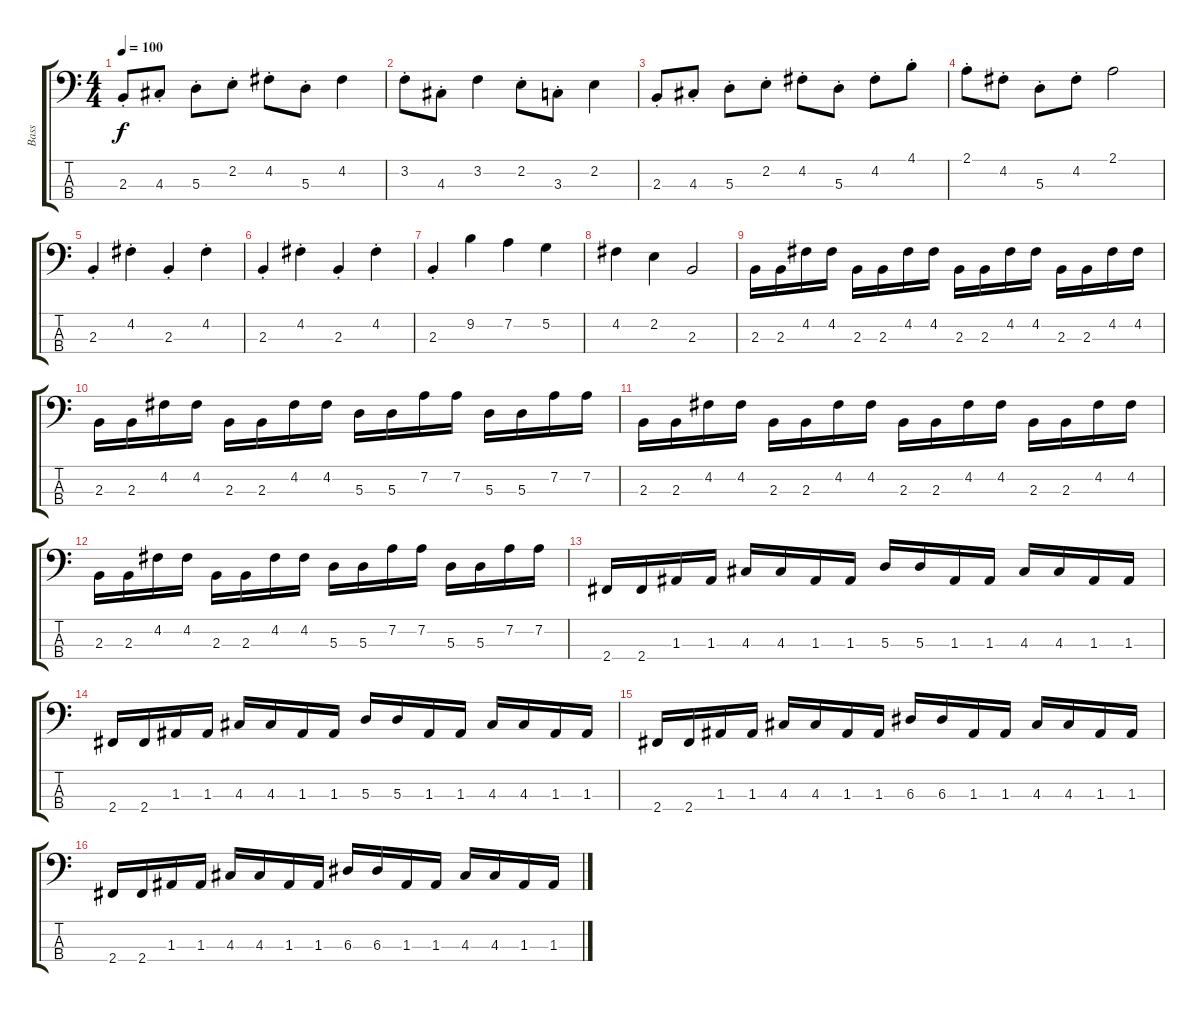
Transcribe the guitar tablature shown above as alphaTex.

\track ("Bass" "Bass") {instrument electricbassfinger}
\staff {score tabs}
\tuning (G2 D2 A1 E1) {hide}
\ts (4 4)
\tempo 100
\clef f4
\ks c
2.3{st}.8{dy f} 4.3{st}.8 5.3{st}.8 2.2{st}.8 4.2{st}.8 5.3{st}.8 4.2.4 |
3.2{st}.8 4.3{st}.8 3.2.4 2.2{st}.8 3.3{st}.8 2.2.4 |
2.3{st}.8 4.3{st}.8 5.3{st}.8 2.2{st}.8 4.2{st}.8 5.3{st}.8 4.2{st}.8 4.1{st}.8 |
2.1{st}.8 4.2{st}.8 5.3{st}.8 4.2{st}.8 2.1.2 |
2.3{st}.4 4.2{st}.4 2.3{st}.4 4.2{st}.4 |
2.3{st}.4 4.2{st}.4 2.3{st}.4 4.2{st}.4 |
2.3{st}.4 9.2.4 7.2.4 5.2.4 |
4.2.4 2.2.4 2.3.2 |
2.3.16 2.3.16 4.2.16 4.2.16 2.3.16 2.3.16 4.2.16 4.2.16 2.3.16 2.3.16 4.2.16 4.2.16 2.3.16 2.3.16 4.2.16 4.2.16 |
2.3.16 2.3.16 4.2.16 4.2.16 2.3.16 2.3.16 4.2.16 4.2.16 5.3.16 5.3.16 7.2.16 7.2.16 5.3.16 5.3.16 7.2.16 7.2.16 |
2.3.16 2.3.16 4.2.16 4.2.16 2.3.16 2.3.16 4.2.16 4.2.16 2.3.16 2.3.16 4.2.16 4.2.16 2.3.16 2.3.16 4.2.16 4.2.16 |
2.3.16 2.3.16 4.2.16 4.2.16 2.3.16 2.3.16 4.2.16 4.2.16 5.3.16 5.3.16 7.2.16 7.2.16 5.3.16 5.3.16 7.2.16 7.2.16 |
2.4.16 2.4.16 1.3.16 1.3.16 4.3.16 4.3.16 1.3.16 1.3.16 5.3.16 5.3.16 1.3.16 1.3.16 4.3.16 4.3.16 1.3.16 1.3.16 |
2.4.16 2.4.16 1.3.16 1.3.16 4.3.16 4.3.16 1.3.16 1.3.16 5.3.16 5.3.16 1.3.16 1.3.16 4.3.16 4.3.16 1.3.16 1.3.16 |
2.4.16 2.4.16 1.3.16 1.3.16 4.3.16 4.3.16 1.3.16 1.3.16 6.3.16 6.3.16 1.3.16 1.3.16 4.3.16 4.3.16 1.3.16 1.3.16 |
2.4.16 2.4.16 1.3.16 1.3.16 4.3.16 4.3.16 1.3.16 1.3.16 6.3.16 6.3.16 1.3.16 1.3.16 4.3.16 4.3.16 1.3.16 1.3.16
